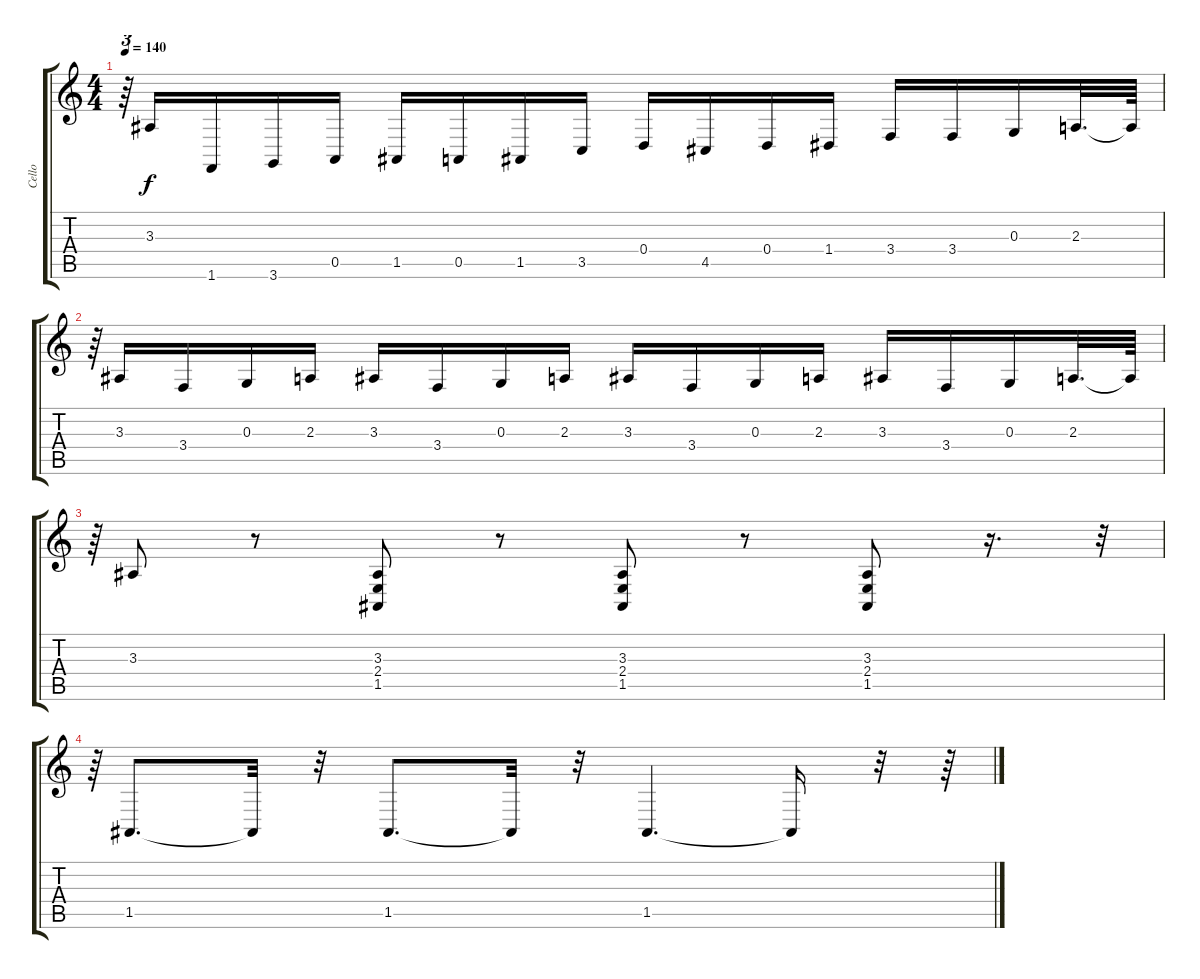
\track ("Cello" "Cello") {instrument pizzicatostrings}
\staff {score tabs}
\tuning (E4 B3 G3 D3 A2 E2) {hide}
\ts (4 4)
\tempo 140
\clef g2
\ks c
r.64{tu (3 2) dy f} 3.3.16 1.6.16 3.6.16 0.5.16 1.5.16 0.5.16 1.5.16 3.5.16 0.4.16 4.5.16 0.4.16 1.4.16 3.4.16 3.4.16 0.3.16 2.3.32{d} 2.3{t}.64 |
r.64{tu (3 2)} 3.3.16 3.4.16 0.3.16 2.3.16 3.3.16 3.4.16 0.3.16 2.3.16 3.3.16 3.4.16 0.3.16 2.3.16 3.3.16 3.4.16 0.3.16 2.3.32{d} 2.3{t}.64 |
r.64{tu (3 2)} 3.3.8 r.8 (3.3 2.4 1.5).8 r.8 (3.3 2.4 1.5).8 r.8 (3.3 2.4 1.5).8 r.16{d} r.32{tu (3 2)} |
r.64{tu (3 2)} 1.5.8{d} 1.5{t}.32 r.32 1.5.8{d} 1.5{t}.32 r.32 1.5.4{d} 1.5{t}.16 r.32 r.64
